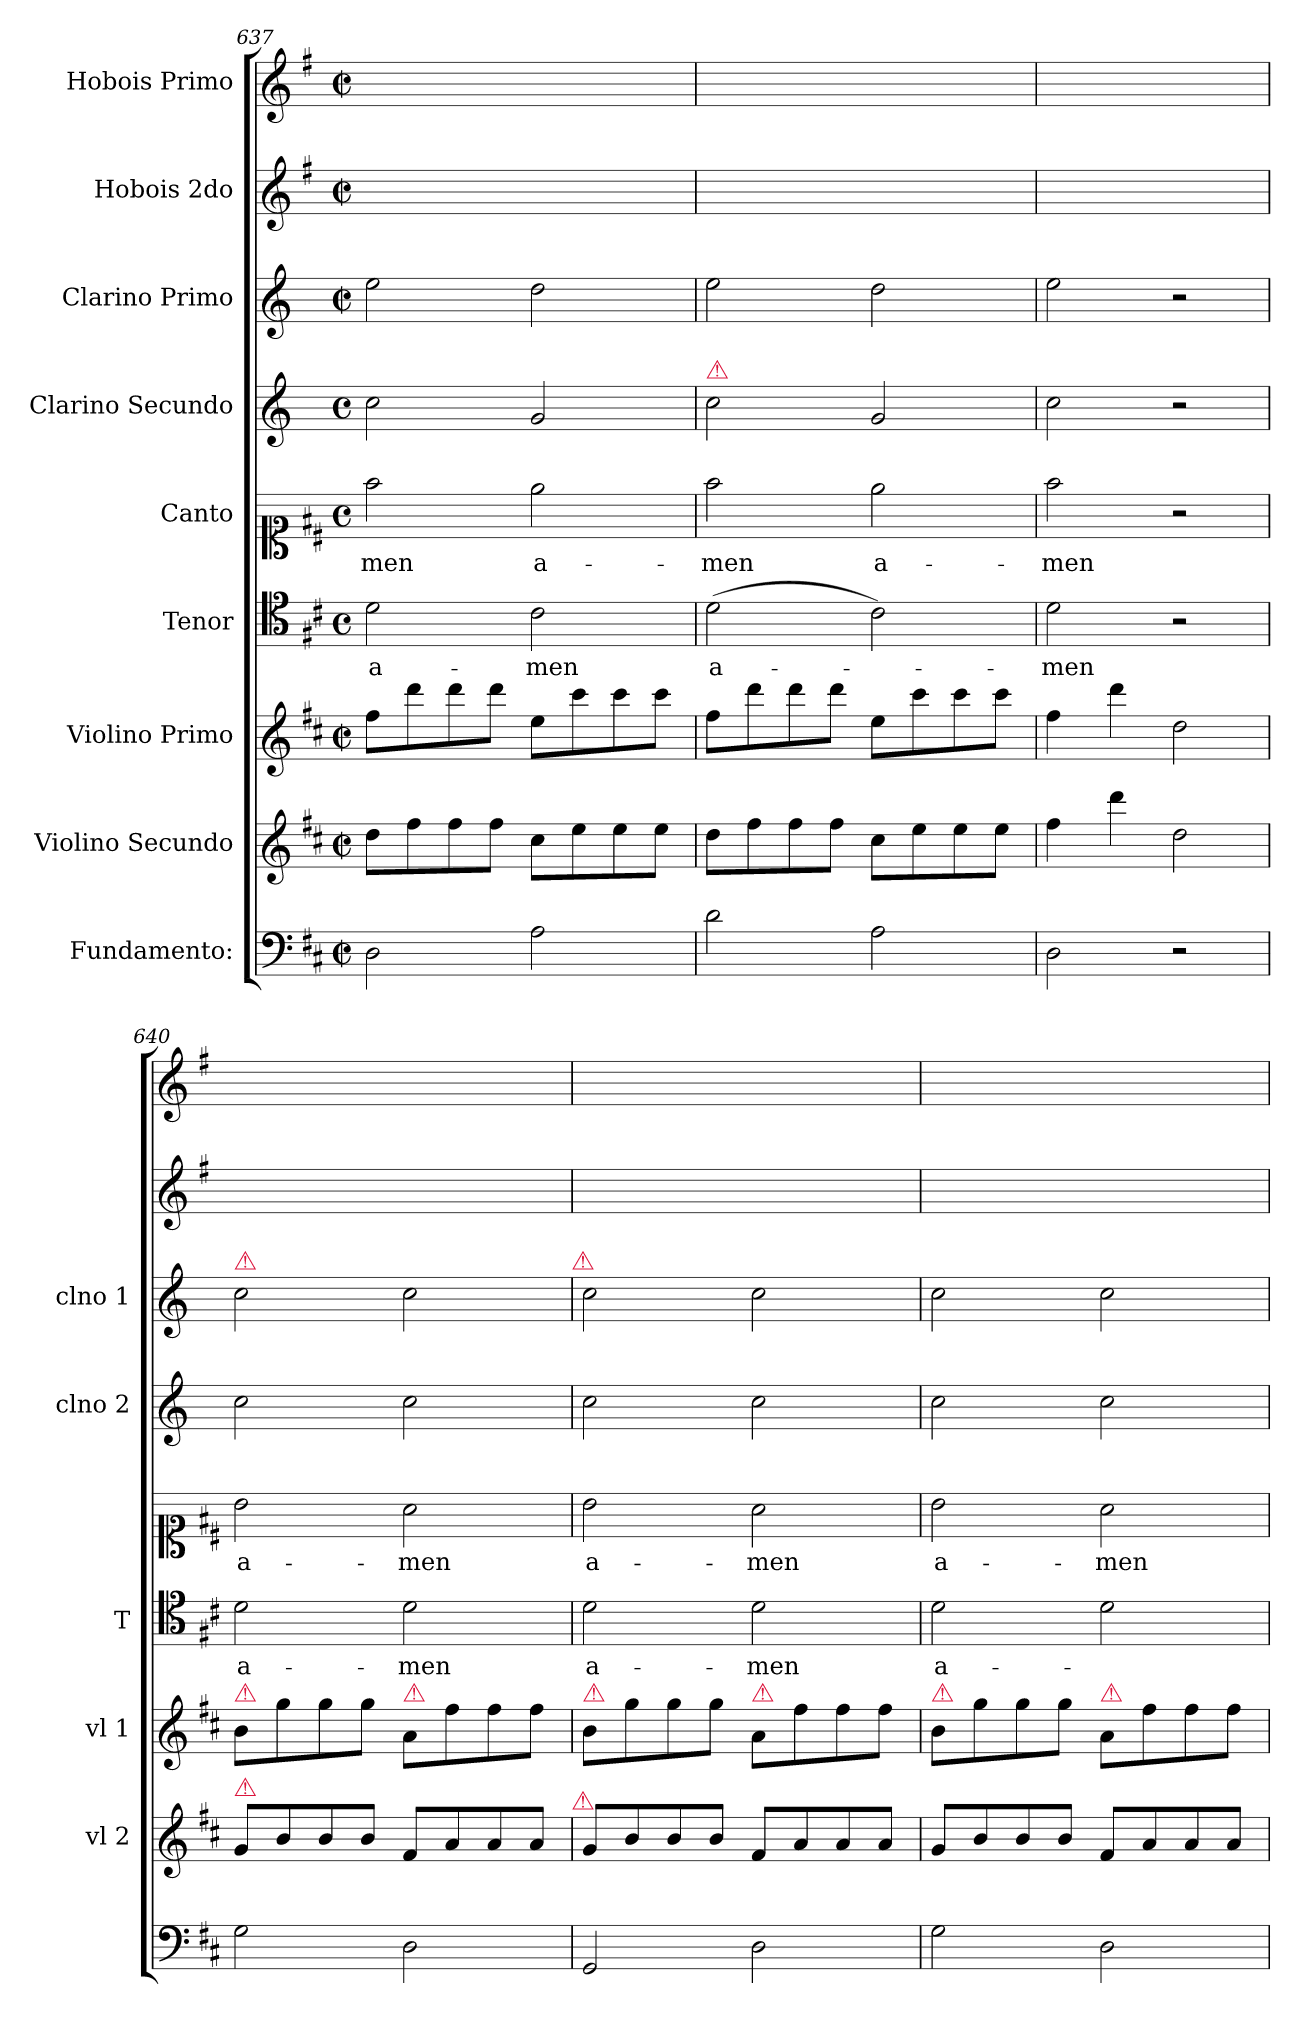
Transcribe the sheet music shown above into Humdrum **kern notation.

**kern	**kern	**kern	**kern	**text	**kern	**text	**kern	**kern	**kern	**kern
*part9	*part8	*part7	*part6	*part6	*part5	*part5	*part4	*part3	*part2	*part1
*staff9	*staff8	*staff7	*staff6	*staff6	*staff5	*staff5	*staff4	*staff3	*staff2	*staff1
*I"Fundamento:	*I"Violino Secundo	*I"Violino Primo	*I"Tenor	*	*I"Canto	*	*I"Clarino Secundo	*I"Clarino Primo	*I"Hobois 2do	*I"Hobois Primo
*	*I'vl 2	*I'vl 1	*I'T	*	*	*	*I'clno 2	*I'clno 1	*	*
*clefF4	*clefG2	*clefG2	*clefC4	*	*clefC1	*	*clefG2	*clefG2	*clefG2	*clefG2
*	*	*	*	*	*	*	*ITrd-1c-2	*ITrd-1c-2	*	*
*k[f#c#]	*k[f#c#]	*k[f#c#]	*k[f#c#]	*	*k[f#c#]	*	*k[f#c#]	*k[f#c#]	*k[f#]	*k[f#]
*M2/2	*M2/2	*M2/2	*M2/2	*	*M2/2	*	*M2/2	*M2/2	*M2/2	*M2/2
*met(c|)	*met(c|)	*met(c|)	*met(c)	*	*met(c)	*	*met(c)	*met(c|)	*met(c|)	*met(c|)
=637	=637	=637	=637	=637	=637	=637	=637	=637	=637	=637
!	!	!	!	!LO:LY:i	!	!LO:LY:i	!	!	!	!
2D\	8dd\L	8ff#\L	2d\	a-	2ff#\	-men	2dd\	2ff#\	1ryy	1ryy
.	8ff#\	8ddd\	.	.	.	.	.	.	.	.
.	8ff#\	8ddd\	.	.	.	.	.	.	.	.
.	8ff#\J	8ddd\J	.	.	.	.	.	.	.	.
!	!	!	!	!LO:LY:i	!	!LO:LY:i	!	!	!	!
2A\	8cc#\L	8ee\L	2c#\	-men	2ee\	a-	2a/	2ee\	.	.
.	8ee\	8ccc#\	.	.	.	.	.	.	.	.
.	8ee\	8ccc#\	.	.	.	.	.	.	.	.
.	8ee\J	8ccc#\J	.	.	.	.	.	.	.	.
=638	=638	=638	=638	=638	=638	=638	=638	=638	=638	=638
!	!	!	!	!	!	!	!LO:TX:a:color=crimson:t=⚠	!	!	!
!	!	!	!	!	!	!LO:LY:i	!	!	!	!
2d\	8dd\L	8ff#\L	(>2d\	a-	2ff#\	-men	2dd\	2ff#\	1ryy	1ryy
.	8ff#\	8ddd\	.	.	.	.	.	.	.	.
.	8ff#\	8ddd\	.	.	.	.	.	.	.	.
.	8ff#\J	8ddd\J	.	.	.	.	.	.	.	.
2A\	8cc#\L	8ee\L	2c#\)	.	2ee\	a-	2a/	2ee\	.	.
.	8ee\	8ccc#\	.	.	.	.	.	.	.	.
.	8ee\	8ccc#\	.	.	.	.	.	.	.	.
.	8ee\J	8ccc#\J	.	.	.	.	.	.	.	.
=639	=639	=639	=639	=639	=639	=639	=639	=639	=639	=639
2D\	4ff#\	4ff#\	2d\	-men	2ff#\	-men	2dd\	2ff#\	1ryy	1ryy
.	4ddd\	4ddd\	.	.	.	.	.	.	.	.
2r	2dd\	2dd\	2r	.	2r	.	2r	2r	.	.
=640	=640	=640	=640	=640	=640	=640	=640	=640	=640	=640
!	!	!	!	!	!	!	!	!LO:TX:a:color=crimson:t=⚠	!	!
!	!	!LO:TX:a:color=crimson:t=⚠	!	!	!	!	!	!	!	!
!	!LO:TX:a:color=crimson:t=⚠	!	!	!	!	!	!	!	!	!
2G\	8g/L	8b/L	2d\	a-	2b\	a-	2dd\	2dd\	1ryy	1ryy
.	8b/	8gg\	.	.	.	.	.	.	.	.
.	8b/	8gg\	.	.	.	.	.	.	.	.
.	8b/J	8gg\J	.	.	.	.	.	.	.	.
!	!	!LO:TX:a:color=crimson:t=⚠	!	!	!	!	!	!	!	!
2D\	8f#/L	8a/L	2d\	-men	2a\	-men	2dd\	2dd\	.	.
.	8a/	8ff#\	.	.	.	.	.	.	.	.
.	8a/	8ff#\	.	.	.	.	.	.	.	.
.	8a/J	8ff#\J	.	.	.	.	.	.	.	.
!	!	!	!	!	!	!	!	!LO:TX:a:color=crimson:t=⚠	!	!
!	!LO:TX:a:color=crimson:t=⚠	!	!	!	!	!	!	!	!	!
=641	=641	=641	=641	=641	=641	=641	=641	=641	=641	=641
!	!	!LO:TX:a:color=crimson:t=⚠	!	!	!	!	!	!	!	!
!	!	!	!	!LO:LY:i	!	!LO:LY:i	!	!	!	!
2GG/	8g/L	8b/L	2d\	a-	2b\	a-	2dd\	2dd\	1ryy	1ryy
.	8b/	8gg\	.	.	.	.	.	.	.	.
.	8b/	8gg\	.	.	.	.	.	.	.	.
.	8b/J	8gg\J	.	.	.	.	.	.	.	.
!	!	!LO:TX:a:color=crimson:t=⚠	!	!	!	!	!	!	!	!
!	!	!	!	!LO:LY:i	!	!LO:LY:i	!	!	!	!
2D\	8f#/L	8a/L	2d\	-men	2a\	-men	2dd\	2dd\	.	.
.	8a/	8ff#\	.	.	.	.	.	.	.	.
.	8a/	8ff#\	.	.	.	.	.	.	.	.
.	8a/J	8ff#\J	.	.	.	.	.	.	.	.
=642	=642	=642	=642	=642	=642	=642	=642	=642	=642	=642
!	!	!LO:TX:a:color=crimson:t=⚠	!	!	!	!	!	!	!	!
2G\	8g/L	8b/L	2d\	a-	2b\	a-	2dd\	2dd\	1ryy	1ryy
.	8b/	8gg\	.	.	.	.	.	.	.	.
.	8b/	8gg\	.	.	.	.	.	.	.	.
.	8b/J	8gg\J	.	.	.	.	.	.	.	.
!	!	!LO:TX:a:color=crimson:t=⚠	!	!	!	!	!	!	!	!
2D\	8f#/L	8a/L	2d\	.	2a\	-men	2dd\	2dd\	.	.
.	8a/	8ff#\	.	.	.	.	.	.	.	.
.	8a/	8ff#\	.	.	.	.	.	.	.	.
.	8a/J	8ff#\J	.	.	.	.	.	.	.	.
=	=	=	=	=	=	=	=	=	=	=
*-	*-	*-	*-	*-	*-	*-	*-	*-	*-	*-
